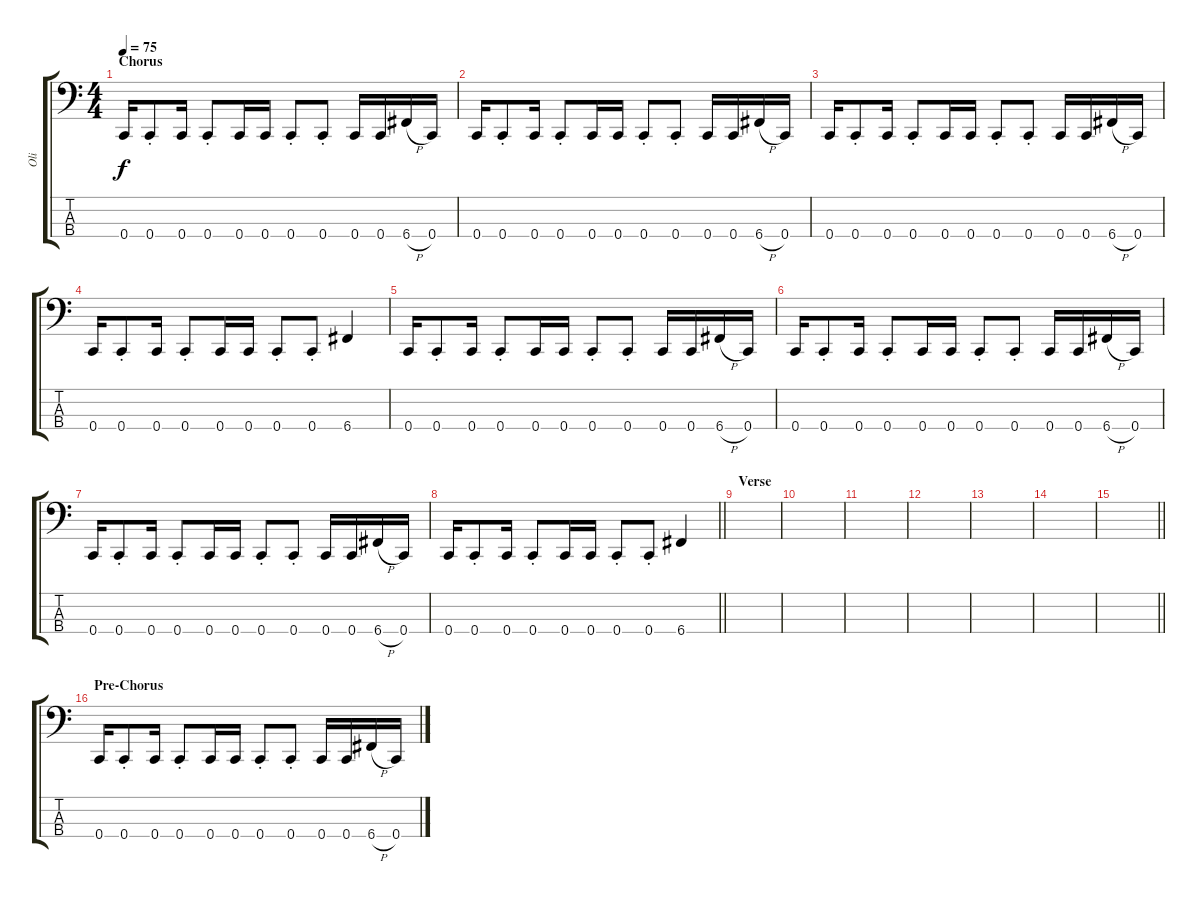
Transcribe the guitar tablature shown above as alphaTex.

\track ("Oli" "Oli") {instrument electricbasspick}
\staff {score tabs}
\tuning (F2 C2 G1 C1) {hide}
\ts (4 4)
\section ("" "Chorus")
\tempo 75
\clef f4
\ks c
0.4.16{dy f} 0.4{st}.8 0.4.16 0.4{st}.8 0.4.16 0.4.16 0.4{st}.8 0.4{st}.8 0.4.16 0.4.16 6.4{h}.16 0.4.16 |
0.4.16 0.4{st}.8 0.4.16 0.4{st}.8 0.4.16 0.4.16 0.4{st}.8 0.4{st}.8 0.4.16 0.4.16 6.4{h}.16 0.4.16 |
0.4.16 0.4{st}.8 0.4.16 0.4{st}.8 0.4.16 0.4.16 0.4{st}.8 0.4{st}.8 0.4.16 0.4.16 6.4{h}.16 0.4.16 |
0.4.16 0.4{st}.8 0.4.16 0.4{st}.8 0.4.16 0.4.16 0.4{st}.8 0.4{st}.8 6.4.4 |
0.4.16 0.4{st}.8 0.4.16 0.4{st}.8 0.4.16 0.4.16 0.4{st}.8 0.4{st}.8 0.4.16 0.4.16 6.4{h}.16 0.4.16 |
0.4.16 0.4{st}.8 0.4.16 0.4{st}.8 0.4.16 0.4.16 0.4{st}.8 0.4{st}.8 0.4.16 0.4.16 6.4{h}.16 0.4.16 |
0.4.16 0.4{st}.8 0.4.16 0.4{st}.8 0.4.16 0.4.16 0.4{st}.8 0.4{st}.8 0.4.16 0.4.16 6.4{h}.16 0.4.16 |
\barLineRight lightlight
0.4.16 0.4{st}.8 0.4.16 0.4{st}.8 0.4.16 0.4.16 0.4{st}.8 0.4{st}.8 6.4.4 |
\section ("" "Verse")
|
|
|
|
|
|
\barLineRight lightlight
|
\section ("" "Pre-Chorus")
0.4.16 0.4{st}.8 0.4.16 0.4{st}.8 0.4.16 0.4.16 0.4{st}.8 0.4{st}.8 0.4.16 0.4.16 6.4{h}.16 0.4.16
